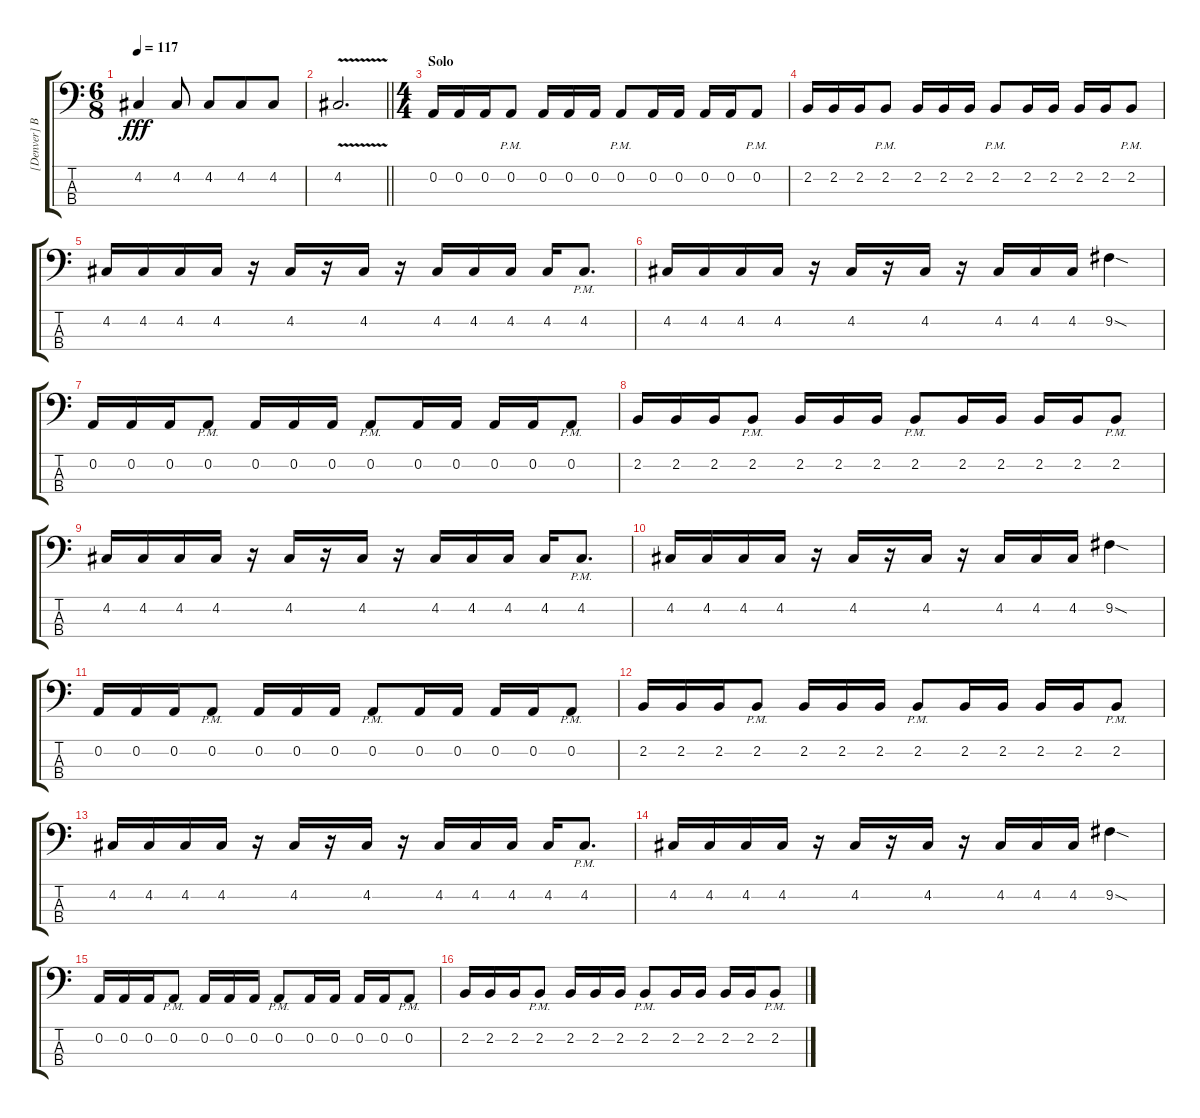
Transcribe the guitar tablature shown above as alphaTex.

\track ("[Denver] Bass Guitar " "[Denver] B") {instrument electricbassfinger}
\staff {score tabs}
\tuning (D2 A1 E1 A0) {hide}
\ts (6 8)
\tempo 117
\clef f4
\ks c
4.2.4{dy fff} 4.2.8 4.2.8 4.2.8 4.2.8 |
\barLineRight lightlight
4.2{v}.2{d} |
\ts (4 4)
\section ("" "Solo")
0.2.16 0.2.16 0.2.16 0.2{pm}.8 0.2.16 0.2.16 0.2.16 0.2{pm}.8 0.2.16 0.2.16 0.2.16 0.2.16 0.2{pm}.8 |
2.2.16 2.2.16 2.2.16 2.2{pm}.8 2.2.16 2.2.16 2.2.16 2.2{pm}.8 2.2.16 2.2.16 2.2.16 2.2.16 2.2{pm}.8 |
4.2.16 4.2.16 4.2.16 4.2.16 r.16 4.2.16 r.16 4.2.16 r.16 4.2.16 4.2.16 4.2.16 4.2.16 4.2{pm}.8{d} |
4.2.16 4.2.16 4.2.16 4.2.16 r.16 4.2.16 r.16 4.2.16 r.16 4.2.16 4.2.16 4.2.16 9.2{sod}.4 |
0.2.16 0.2.16 0.2.16 0.2{pm}.8 0.2.16 0.2.16 0.2.16 0.2{pm}.8 0.2.16 0.2.16 0.2.16 0.2.16 0.2{pm}.8 |
2.2.16 2.2.16 2.2.16 2.2{pm}.8 2.2.16 2.2.16 2.2.16 2.2{pm}.8 2.2.16 2.2.16 2.2.16 2.2.16 2.2{pm}.8 |
4.2.16 4.2.16 4.2.16 4.2.16 r.16 4.2.16 r.16 4.2.16 r.16 4.2.16 4.2.16 4.2.16 4.2.16 4.2{pm}.8{d} |
4.2.16 4.2.16 4.2.16 4.2.16 r.16 4.2.16 r.16 4.2.16 r.16 4.2.16 4.2.16 4.2.16 9.2{sod}.4 |
0.2.16 0.2.16 0.2.16 0.2{pm}.8 0.2.16 0.2.16 0.2.16 0.2{pm}.8 0.2.16 0.2.16 0.2.16 0.2.16 0.2{pm}.8 |
2.2.16 2.2.16 2.2.16 2.2{pm}.8 2.2.16 2.2.16 2.2.16 2.2{pm}.8 2.2.16 2.2.16 2.2.16 2.2.16 2.2{pm}.8 |
4.2.16 4.2.16 4.2.16 4.2.16 r.16 4.2.16 r.16 4.2.16 r.16 4.2.16 4.2.16 4.2.16 4.2.16 4.2{pm}.8{d} |
4.2.16 4.2.16 4.2.16 4.2.16 r.16 4.2.16 r.16 4.2.16 r.16 4.2.16 4.2.16 4.2.16 9.2{sod}.4 |
0.2.16 0.2.16 0.2.16 0.2{pm}.8 0.2.16 0.2.16 0.2.16 0.2{pm}.8 0.2.16 0.2.16 0.2.16 0.2.16 0.2{pm}.8 |
2.2.16 2.2.16 2.2.16 2.2{pm}.8 2.2.16 2.2.16 2.2.16 2.2{pm}.8 2.2.16 2.2.16 2.2.16 2.2.16 2.2{pm}.8
